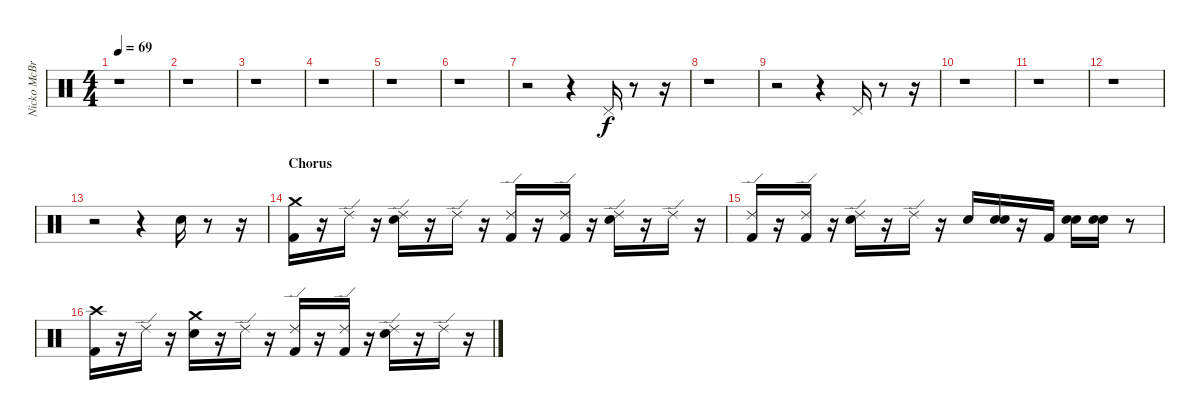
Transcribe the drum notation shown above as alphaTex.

\track ("Nicko McBrain" "Nicko McBr") {instrument percussion}
\staff {score}
\articulation defaults
\ts (4 4)
\tempo 69
\clef neutral
\ks c
r.1{dy f} |
r.1 |
r.1 |
r.1 |
r.1 |
r.1 |
r.2 r.4 "Pedal Hi-Hat (hit)".16 r.8 r.16 |
r.1 |
r.2 r.4 "Pedal Hi-Hat (hit)".16 r.8 r.16 |
r.1 |
r.1 |
r.1 |
r.2 r.4 "Electric Snare (hit)".16 r.8 r.16 |
\section ("" "Chorus")
("Kick (hit) 2" "Crash medium (hit)").16 r.16 "Ride (edge) 2".16 r.16 ("Electric Snare (hit)" "Ride (edge) 2").16 r.16 "Ride (edge) 2".16 r.16 ("Kick (hit) 2" "Ride (edge) 2").16 r.16 ("Kick (hit) 2" "Ride (edge) 2").16 r.16 ("Electric Snare (hit)" "Ride (edge) 2").16 r.16 "Ride (edge) 2".16 r.16 |
("Kick (hit) 2" "Ride (edge) 2").16 r.16 ("Kick (hit) 2" "Ride (edge) 2").16 r.16 ("Electric Snare (hit)" "Ride (edge) 2").16 r.16 "Ride (edge) 2".16 r.16 "Electric Snare (hit)".16 ("Snare (hit)" "Electric Snare (hit)").16 r.16 "Kick (hit) 2".16 ("Snare (hit)" "Electric Snare (hit)").16 ("Snare (hit)" "Electric Snare (hit)").16 r.8 |
("Kick (hit) 2" "Crash high (hit)").16 r.16 "Ride (edge) 2".16 r.16 ("Electric Snare (hit)" "Crash medium (hit)").16 r.16 "Ride (edge) 2".16 r.16 ("Kick (hit) 2" "Ride (edge) 2").16 r.16 ("Kick (hit) 2" "Ride (edge) 2").16 r.16 ("Electric Snare (hit)" "Ride (edge) 2").16 r.16 "Ride (edge) 2".16 r.16
